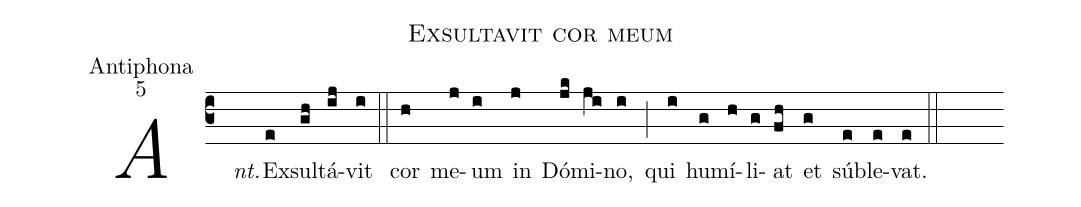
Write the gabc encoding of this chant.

name:Exsultavit cor meum;
office-part:Antiphona;
mode:5;
%%
(c3) <i>Ant.</i>() Ex(e)sul(gh)tá(ij)vit(i) (::) cor(h) me(j)um(i) in(j) Dó(jk)mi(ji)no,(i) (;) qui(i) hu(g)mí(h)li(g)at(fh) et(g) súb(e)le(e)vat.(e) (::)
